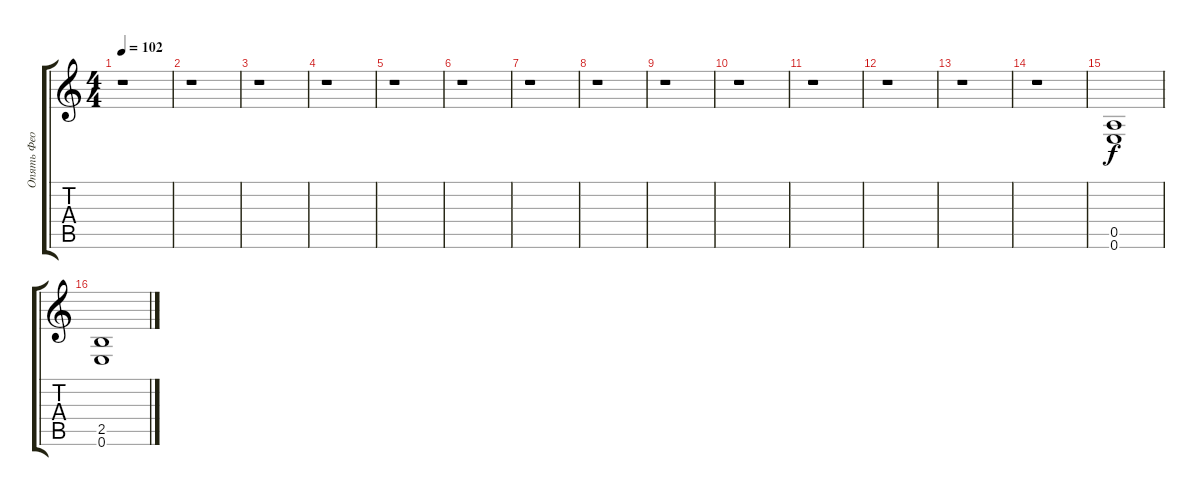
\track ("Опять Фео" "Опять Фео") {instrument distortionguitar}
\staff {score tabs}
\tuning (E4 B3 G3 D3 A2 E2) {hide}
\ts (4 4)
\tempo 102
\clef g2
\ks c
r.1{dy f} |
r.1 |
r.1 |
r.1 |
r.1 |
r.1 |
r.1 |
r.1 |
r.1 |
r.1 |
r.1 |
r.1 |
r.1 |
r.1 |
(0.5 0.6).1 |
(2.5 0.6).1
